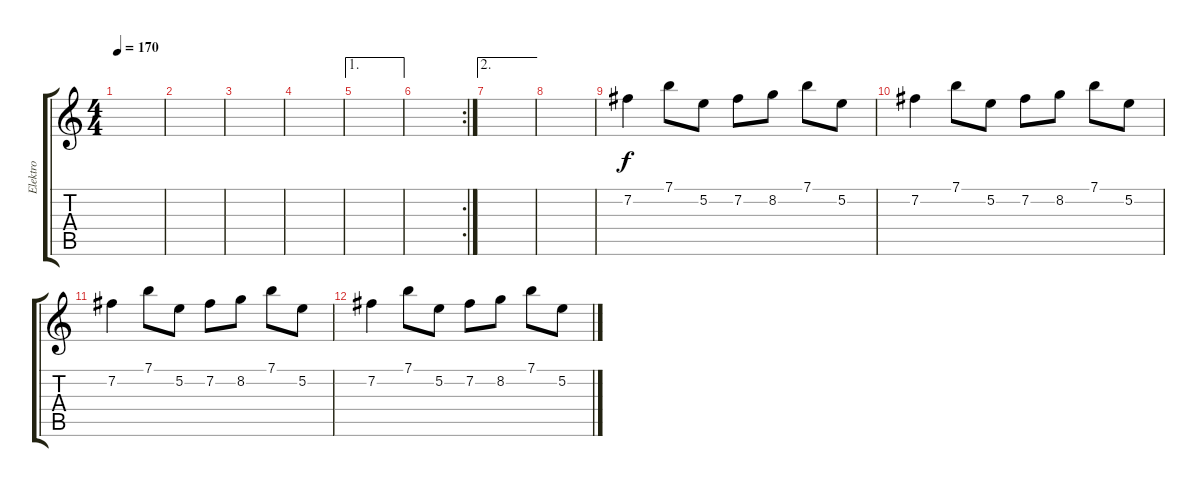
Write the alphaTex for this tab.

\track ("Elektro" "Elektro") {instrument distortionguitar}
\staff {score tabs}
\tuning (E4 B3 G3 D3 A2 E2) {hide}
\ts (4 4)
\tempo 170
\clef g2
\ks c
|
|
|
|
\ae 1
|
\rc 2
|
\ae 2
|
|
7.2.4 7.1.8 5.2.8 7.2.8 8.2.8 7.1.8 5.2.8 |
7.2.4 7.1.8 5.2.8 7.2.8 8.2.8 7.1.8 5.2.8 |
7.2.4 7.1.8 5.2.8 7.2.8 8.2.8 7.1.8 5.2.8 |
7.2.4 7.1.8 5.2.8 7.2.8 8.2.8 7.1.8 5.2.8
